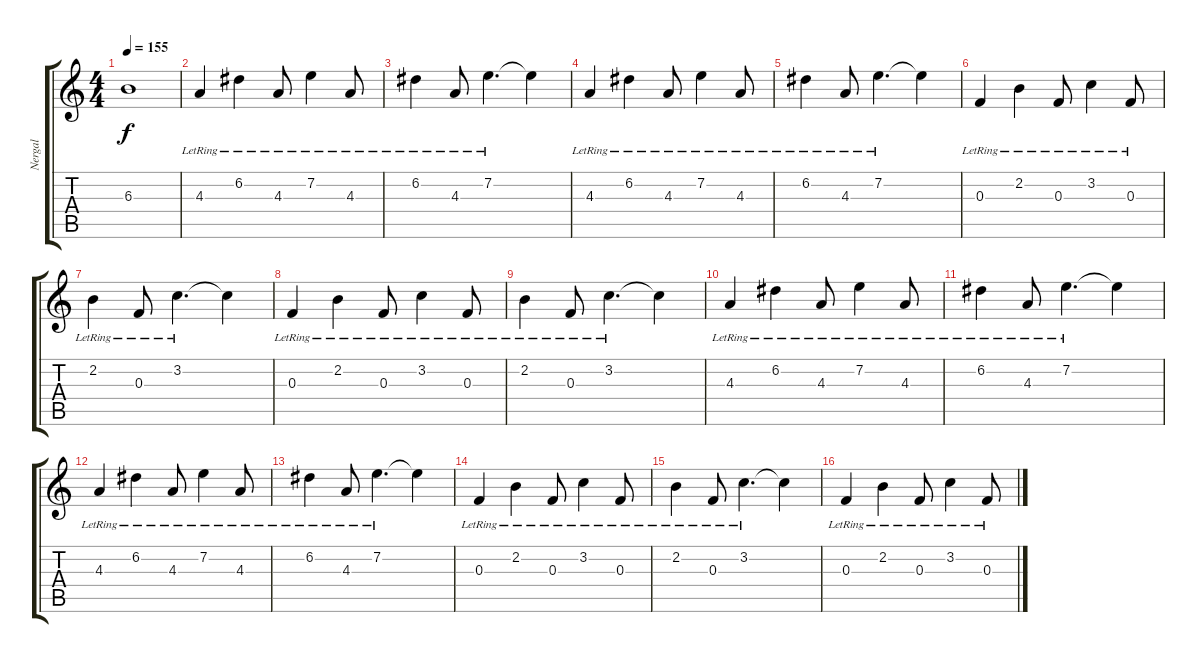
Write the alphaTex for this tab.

\track ("Nergal" "Nergal") {instrument electricguitarjazz}
\staff {score tabs}
\tuning (D4 A3 F3 C3 G2 D2) {hide}
\ts (4 4)
\tempo 155
\clef g2
\ks c
6.3{t}.1{dy f} |
4.3{lr}.4 6.2{lr}.4 4.3{lr}.8 7.2{lr}.4 4.3{lr}.8 |
6.2{lr}.4 4.3{lr}.8 7.2{lr}.4{d} 7.2{t}.4 |
4.3{lr}.4 6.2{lr}.4 4.3{lr}.8 7.2{lr}.4 4.3{lr}.8 |
6.2{lr}.4 4.3{lr}.8 7.2{lr}.4{d} 7.2{t}.4 |
0.3{lr}.4 2.2{lr}.4 0.3{lr}.8 3.2{lr}.4 0.3{lr}.8 |
2.2{lr}.4 0.3{lr}.8 3.2{lr}.4{d} 3.2{t}.4 |
0.3{lr}.4 2.2{lr}.4 0.3{lr}.8 3.2{lr}.4 0.3{lr}.8 |
2.2{lr}.4 0.3{lr}.8 3.2{lr}.4{d} 3.2{t}.4 |
4.3{lr}.4 6.2{lr}.4 4.3{lr}.8 7.2{lr}.4 4.3{lr}.8 |
6.2{lr}.4 4.3{lr}.8 7.2{lr}.4{d} 7.2{t}.4 |
4.3{lr}.4 6.2{lr}.4 4.3{lr}.8 7.2{lr}.4 4.3{lr}.8 |
6.2{lr}.4 4.3{lr}.8 7.2{lr}.4{d} 7.2{t}.4 |
0.3{lr}.4 2.2{lr}.4 0.3{lr}.8 3.2{lr}.4 0.3{lr}.8 |
2.2{lr}.4 0.3{lr}.8 3.2{lr}.4{d} 3.2{t}.4 |
0.3{lr}.4 2.2{lr}.4 0.3{lr}.8 3.2{lr}.4 0.3{lr}.8
